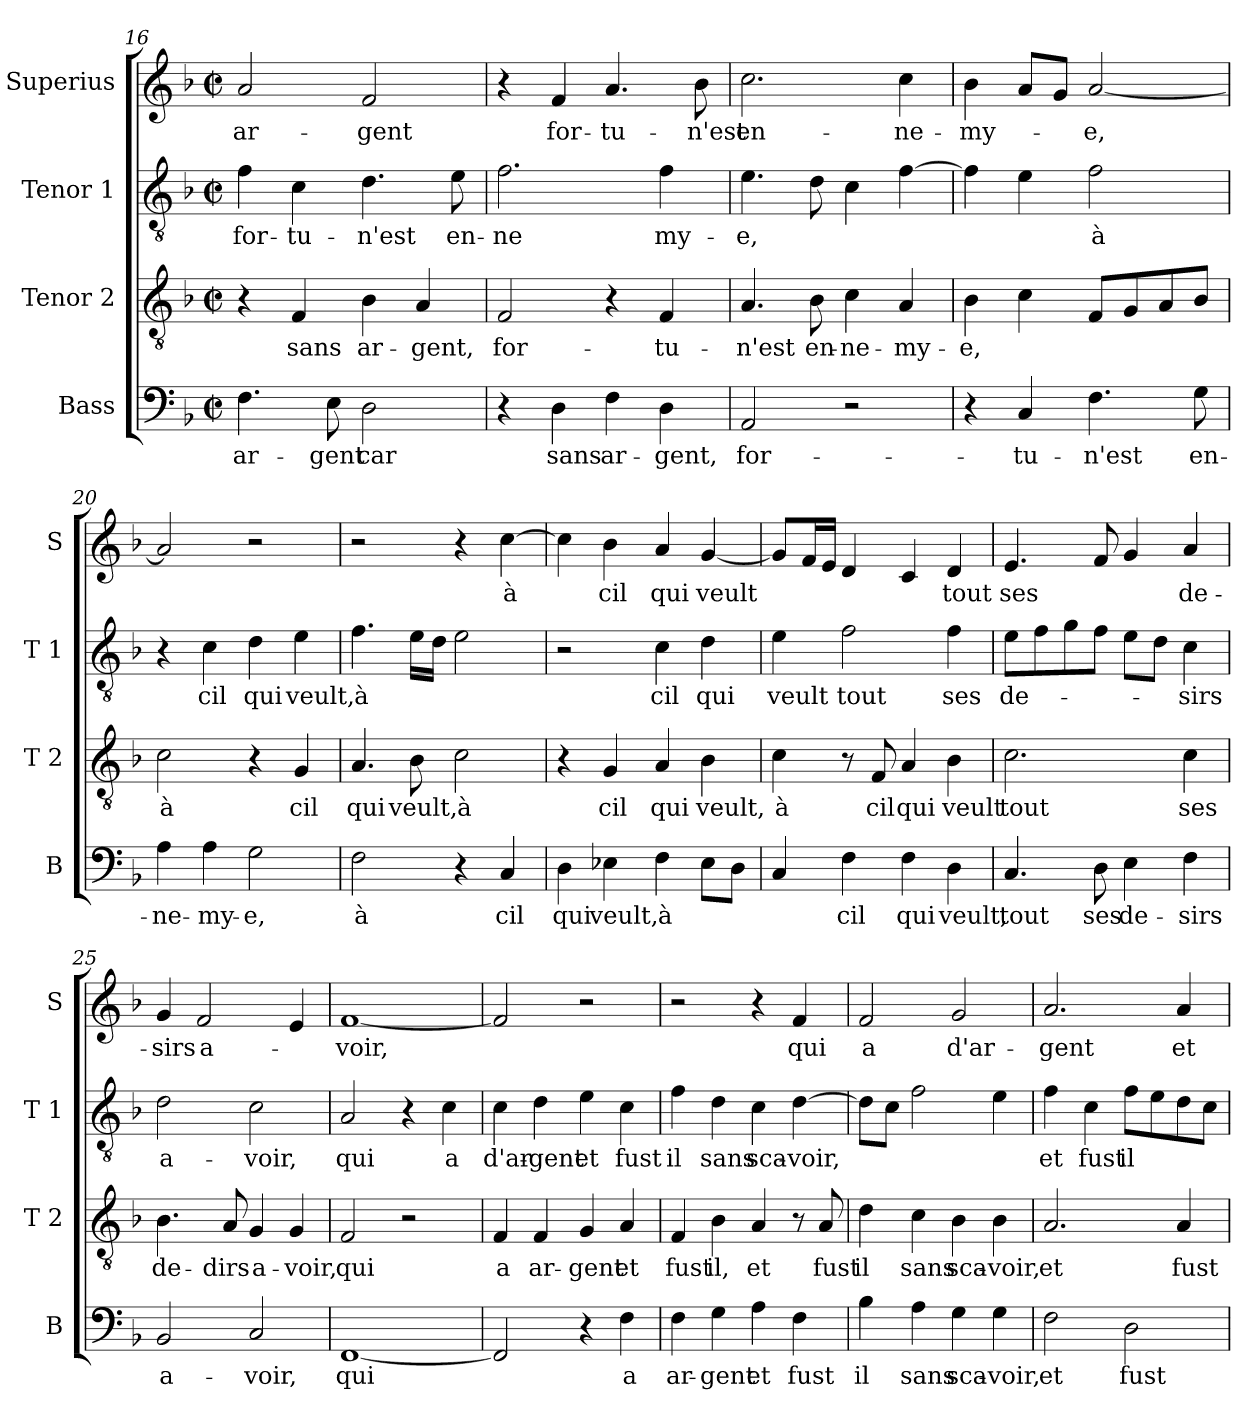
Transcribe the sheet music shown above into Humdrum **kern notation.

**kern	**text	**kern	**text	**kern	**text	**kern	**text
*part4	*part4	*part3	*part3	*part2	*part2	*part1	*part1
*staff4	*staff4	*staff3	*staff3	*staff2	*staff2	*staff1	*staff1
*I"Bass	*	*I"Tenor 2	*	*I"Tenor 1	*	*I"Superius	*
*I'B	*	*I'T 2	*	*I'T 1	*	*I'S	*
*clefF4	*	*clefGv2	*	*clefGv2	*	*clefG2	*
*k[b-]	*	*k[b-]	*	*k[b-]	*	*k[b-]	*
*F:	*	*F:	*	*F:	*	*F:	*
*M2/2	*	*M2/2	*	*M2/2	*	*M2/2	*
*met(c|)	*	*met(c|)	*	*met(c|)	*	*met(c|)	*
=16	=16	=16	=16	=16	=16	=16	=16
4.F\	ar-	4r	.	4f\	for-	2a/	ar-
.	.	4F/	sans	4c\	-tu-	.	.
8E\	-gent	.	.	.	.	.	.
2D\	car	4B-\	ar-	4.d\	-n'est	2f/	-gent
.	.	4A/	-gent,	.	.	.	.
.	.	.	.	8e\	en-	.	.
!!LO:PB:g=z
=17	=17	=17	=17	=17	=17	=17	=17
4r	.	2F/	for-	2.f\	-ne	4r	.
4D\	sans	.	.	.	.	4f/	for-
4F\	ar-	4r	.	.	.	4.a/	-tu-
4D\	-gent,	4F/	-tu-	4f\	my-	.	.
.	.	.	.	.	.	8b-\	-n'est
=18	=18	=18	=18	=18	=18	=18	=18
2AA/	for-	4.A/	-n'est	4.e\	-e,	2.cc\	en-
.	.	8B-\	en-	8d\	.	.	.
2r	.	4c\	-ne-	4c\	.	.	.
.	.	4A/	-my-	[4f\	.	4cc\	-ne-
=19	=19	=19	=19	=19	=19	=19	=19
4r	.	4B-\	-e,	4f\]	.	4b-\	-my-
4C/	-tu-	4c\	.	4e\	.	8a/L	.
.	.	.	.	.	.	8g/J	.
4.F\	-n'est	8F/L	.	2f\	à	[2a/	-e,
.	.	8G/	.	.	.	.	.
.	.	8A/	.	.	.	.	.
8G\	en-	8B-/J	.	.	.	.	.
=20	=20	=20	=20	=20	=20	=20	=20
4A\	-ne-	2c\	à	4r	.	2a/]	.
4A\	-my-	.	.	4c\	cil	.	.
2G\	-e,	4r	.	4d\	qui	2r	.
.	.	4G/	cil	4e\	veult,	.	.
=21	=21	=21	=21	=21	=21	=21	=21
2F\	à	4.A/	qui	4.f\	à	2r	.
.	.	8B-\	veult,	16e\LL	.	.	.
.	.	.	.	16d\JJ	.	.	.
4r	.	2c\	à	2e\	.	4r	.
4C/	cil	.	.	.	.	[4cc\	à
!!LO:LB:g=z
=22	=22	=22	=22	=22	=22	=22	=22
4D\	qui	4r	.	2r	.	4cc\]	.
4E-X\	veult,	4G/	cil	.	.	4b-\	cil
4F\	à	4A/	qui	4c\	cil	4a/	qui
8E-\L	.	4B-\	veult,	4d\	qui	[4g/	veult
8D\J	.	.	.	.	.	.	.
=23	=23	=23	=23	=23	=23	=23	=23
4C/	.	4c\	à	4e\	veult	8g/L]	.
.	.	.	.	.	.	16f/L	.
.	.	.	.	.	.	16e/JJ	.
4F\	cil	8r	.	2f\	tout	4d/	.
.	.	8F/	cil	.	.	.	.
4F\	qui	4A/	qui	.	.	4c/	.
4D\	veult,	4B-\	veult	4f\	ses	4d/	tout
=24	=24	=24	=24	=24	=24	=24	=24
4.C/	tout	2.c\	tout	8e\L	de-	4.e/	ses
.	.	.	.	8f\	.	.	.
.	.	.	.	8g\	.	.	.
8D\	ses	.	.	8f\J	.	8f/	.
4E\	de-	.	.	8e\L	.	4g/	.
.	.	.	.	8d\J	.	.	.
4F\	-sirs	4c\	ses	4c\	-sirs	4a/	de-
=25	=25	=25	=25	=25	=25	=25	=25
2BB-/	a-	4.B-\	de-	2d\	a-	4g/	-sirs
.	.	.	.	.	.	2f/	a-
.	.	8A/	-dirs	.	.	.	.
2C/	-voir,	4G/	a-	2c\	-voir,	.	.
.	.	4G/	-voir,	.	.	4e/	.
=26	=26	=26	=26	=26	=26	=26	=26
[1FF	qui	2F/	qui	2A/	qui	[1f	-voir,
.	.	2r	.	4r	.	.	.
.	.	.	.	4c\	a	.	.
!!LO:LB:g=z
=27	=27	=27	=27	=27	=27	=27	=27
2FF/]	.	4F/	a	4c\	d'ar-	2f/]	.
.	.	4F/	ar-	4d\	-gent	.	.
4r	.	4G/	-gent	4e\	et	2r	.
4F\	a	4A/	et	4c\	fust	.	.
=28	=28	=28	=28	=28	=28	=28	=28
4F\	ar-	4F/	fust	4f\	il	2r	.
4G\	-gent	4B-\	il,	4d\	sans	.	.
4A\	et	4A/	et	4c\	sca-	4r	.
4F\	fust	8r	.	[4d\	-voir,	4f/	qui
.	.	8A/	fust	.	.	.	.
=29	=29	=29	=29	=29	=29	=29	=29
4B-\	il	4d\	il	8d\L]	.	2f/	a
.	.	.	.	8c\J	.	.	.
4A\	sans	4c\	sans	2f\	.	.	.
4G\	sca-	4B-\	sca-	.	.	2g/	d'ar-
4G\	-voir,	4B-\	-voir,	4e\	.	.	.
=30	=30	=30	=30	=30	=30	=30	=30
2F\	et	2.A/	et	4f\	et	2.a/	-gent
.	.	.	.	4c\	fust	.	.
2D\	fust	.	.	8f\L	il	.	.
.	.	.	.	8e\	.	.	.
.	.	4A/	fust	8d\	.	4a/	et
.	.	.	.	8c\J	.	.	.
=	=	=	=	=	=	=	=
*-	*-	*-	*-	*-	*-	*-	*-
